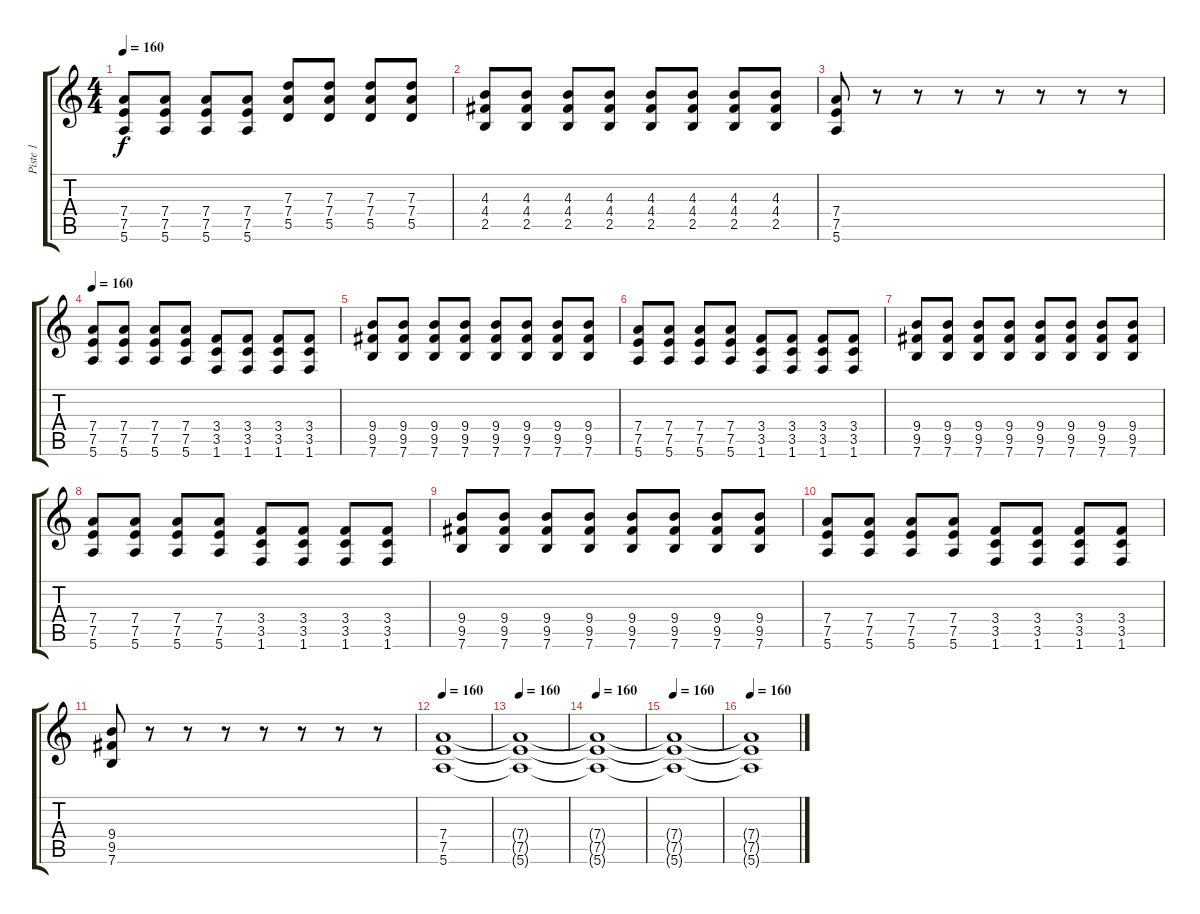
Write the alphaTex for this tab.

\track ("Piste 1" "Piste 1") {instrument overdrivenguitar}
\staff {score tabs}
\tuning (E4 B3 G3 D3 A2 E2) {hide}
\ts (4 4)
\tempo 160
\clef g2
\ks c
(7.4 7.5 5.6).8{dy f} (7.4 7.5 5.6).8 (7.4 7.5 5.6).8 (7.4 7.5 5.6).8 (7.3 7.4 5.5).8 (7.3 7.4 5.5).8 (7.3 7.4 5.5).8 (7.3 7.4 5.5).8 |
(4.3 4.4 2.5).8 (4.3 4.4 2.5).8 (4.3 4.4 2.5).8 (4.3 4.4 2.5).8 (4.3 4.4 2.5).8 (4.3 4.4 2.5).8 (4.3 4.4 2.5).8 (4.3 4.4 2.5).8 |
(7.4 7.5 5.6).8 r.8 r.8 r.8 r.8 r.8 r.8 r.8 |
\tempo 160
(7.4 7.5 5.6).8 (7.4 7.5 5.6).8 (7.4 7.5 5.6).8 (7.4 7.5 5.6).8 (3.4 3.5 1.6).8 (3.4 3.5 1.6).8 (3.4 3.5 1.6).8 (3.4 3.5 1.6).8 |
(9.4 9.5 7.6).8 (9.4 9.5 7.6).8 (9.4 9.5 7.6).8 (9.4 9.5 7.6).8 (9.4 9.5 7.6).8 (9.4 9.5 7.6).8 (9.4 9.5 7.6).8 (9.4 9.5 7.6).8 |
(7.4 7.5 5.6).8 (7.4 7.5 5.6).8 (7.4 7.5 5.6).8 (7.4 7.5 5.6).8 (3.4 3.5 1.6).8 (3.4 3.5 1.6).8 (3.4 3.5 1.6).8 (3.4 3.5 1.6).8 |
(9.4 9.5 7.6).8 (9.4 9.5 7.6).8 (9.4 9.5 7.6).8 (9.4 9.5 7.6).8 (9.4 9.5 7.6).8 (9.4 9.5 7.6).8 (9.4 9.5 7.6).8 (9.4 9.5 7.6).8 |
(7.4 7.5 5.6).8 (7.4 7.5 5.6).8 (7.4 7.5 5.6).8 (7.4 7.5 5.6).8 (3.4 3.5 1.6).8 (3.4 3.5 1.6).8 (3.4 3.5 1.6).8 (3.4 3.5 1.6).8 |
(9.4 9.5 7.6).8 (9.4 9.5 7.6).8 (9.4 9.5 7.6).8 (9.4 9.5 7.6).8 (9.4 9.5 7.6).8 (9.4 9.5 7.6).8 (9.4 9.5 7.6).8 (9.4 9.5 7.6).8 |
(7.4 7.5 5.6).8 (7.4 7.5 5.6).8 (7.4 7.5 5.6).8 (7.4 7.5 5.6).8 (3.4 3.5 1.6).8 (3.4 3.5 1.6).8 (3.4 3.5 1.6).8 (3.4 3.5 1.6).8 |
(9.4 9.5 7.6).8 r.8 r.8 r.8 r.8 r.8 r.8 r.8 |
\tempo 160
(7.4 7.5 5.6).1 |
\tempo 160
(7.4{t} 7.5{t} 5.6{t}).1 |
\tempo 160
(7.4{t} 7.5{t} 5.6{t}).1 |
\tempo 160
(7.4{t} 7.5{t} 5.6{t}).1 |
\tempo 160
(7.4{t} 7.5{t} 5.6{t}).1
